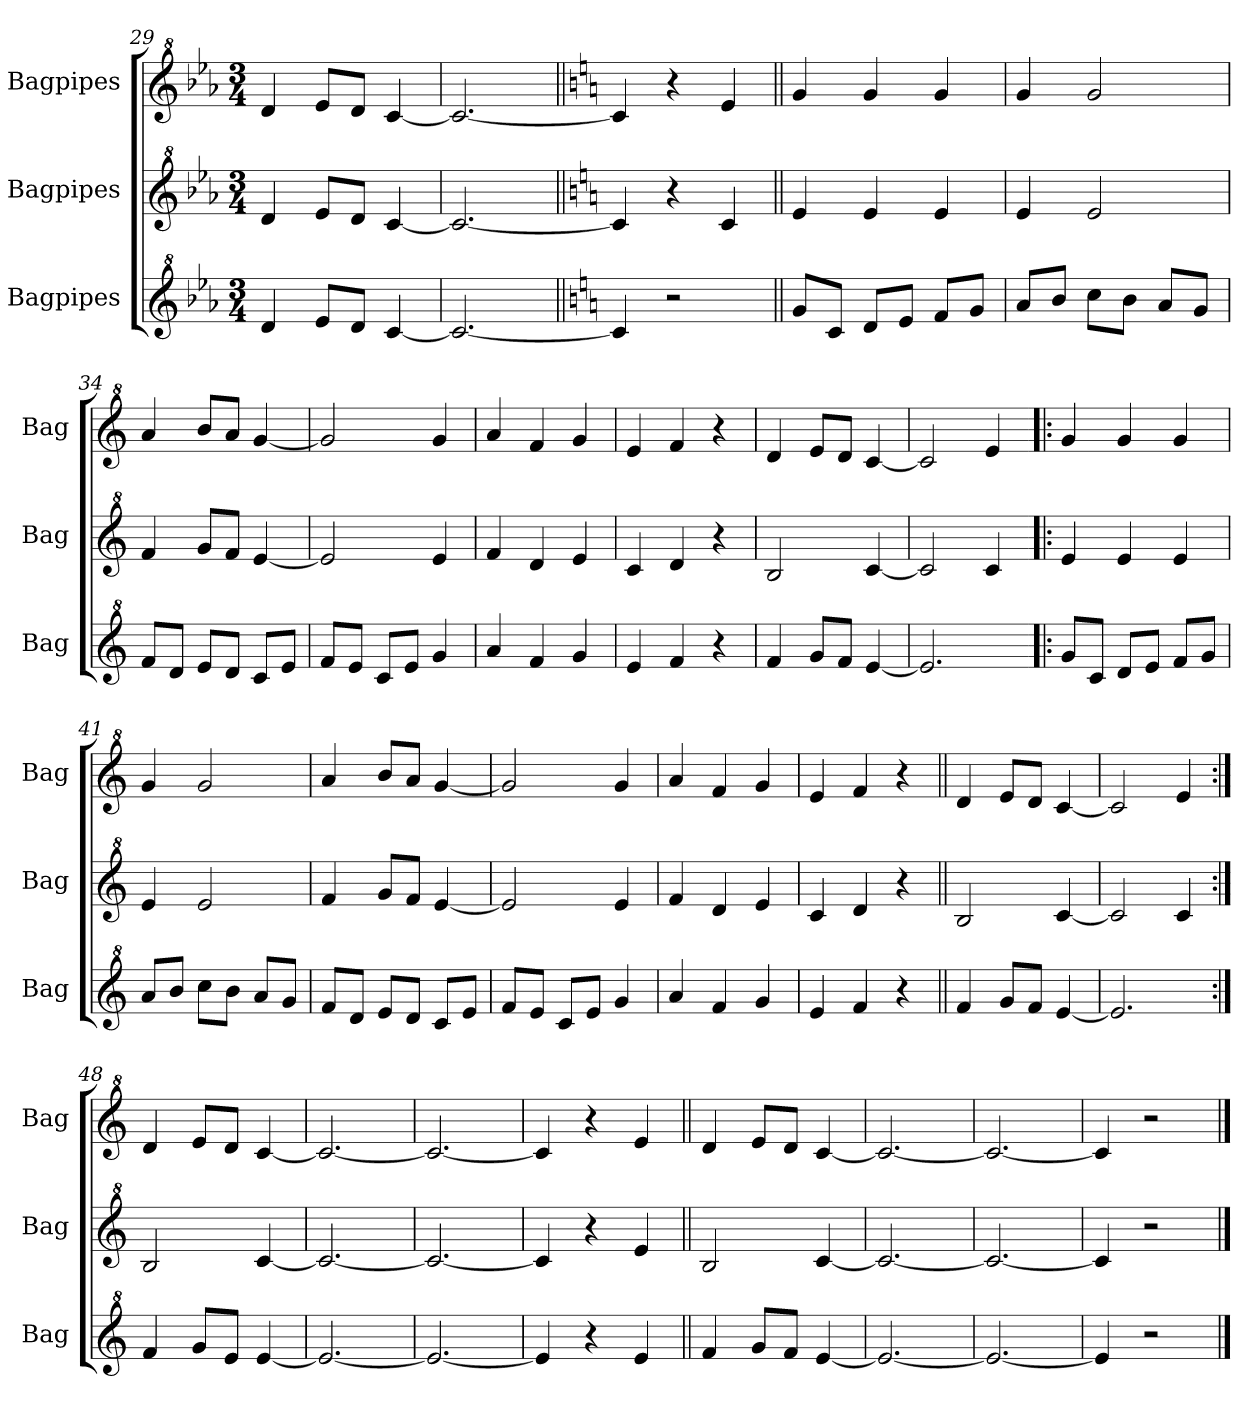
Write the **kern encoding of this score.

**kern	**kern	**kern
*part3	*part2	*part1
*staff3	*staff2	*staff1
*I"Bagpipes	*I"Bagpipes	*I"Bagpipes
*I'Bag	*I'Bag	*I'Bag
*clefG^2	*clefG^2	*clefG^2
*k[b-e-a-]	*k[b-e-a-]	*k[b-e-a-]
*E-:	*E-:	*E-:
*M3/4	*M3/4	*M3/4
=29	=29	=29
4dd/	4dd/	4dd/
8ee-/L	8ee-/L	8ee-/L
8dd/J	8dd/J	8dd/J
[4cc/	[4cc/	[4cc/
=30	=30	=30
2.cc/_	2.cc/_	2.cc/_
=31||	=31||	=31||
*k[]	*k[]	*k[]
*C:	*C:	*C:
4cc/]	4cc/]	4cc/]
2r	4r	4r
.	4cc/	4ee/
=32||	=32||	=32||
8gg/L	4ee/	4gg/
8cc/J	.	.
8dd/L	4ee/	4gg/
8ee/J	.	.
8ff/L	4ee/	4gg/
8gg/J	.	.
!!LO:LB:g=z
=33	=33	=33
8aa/L	4ee/	4gg/
8bb/J	.	.
8ccc\L	2ee/	2gg/
8bb\J	.	.
8aa/L	.	.
8gg/J	.	.
=34	=34	=34
8ff/L	4ff/	4aa/
8dd/J	.	.
8ee/L	8gg/L	8bb/L
8dd/J	8ff/J	8aa/J
8cc/L	[4ee/	[4gg/
8ee/J	.	.
=35	=35	=35
8ff/L	2ee/]	2gg/]
8ee/J	.	.
8cc/L	.	.
8ee/J	.	.
4gg/	4ee/	4gg/
=36	=36	=36
4aa/	4ff/	4aa/
4ff/	4dd/	4ff/
4gg/	4ee/	4gg/
=37	=37	=37
4ee/	4cc/	4ee/
4ff/	4dd/	4ff/
4r	4r	4r
=38	=38	=38
4ff/	2b/	4dd/
8gg/L	.	8ee/L
8ff/J	.	8dd/J
[4ee/	[4cc/	[4cc/
=39	=39	=39
2.ee/]	2cc/]	2cc/]
.	4cc/	4ee/
=40!|:	=40!|:	=40!|:
8gg/L	4ee/	4gg/
8cc/J	.	.
8dd/L	4ee/	4gg/
8ee/J	.	.
8ff/L	4ee/	4gg/
8gg/J	.	.
=41	=41	=41
8aa/L	4ee/	4gg/
8bb/J	.	.
8ccc\L	2ee/	2gg/
8bb\J	.	.
8aa/L	.	.
8gg/J	.	.
!!LO:PB:g=z
=42	=42	=42
8ff/L	4ff/	4aa/
8dd/J	.	.
8ee/L	8gg/L	8bb/L
8dd/J	8ff/J	8aa/J
8cc/L	[4ee/	[4gg/
8ee/J	.	.
=43	=43	=43
8ff/L	2ee/]	2gg/]
8ee/J	.	.
8cc/L	.	.
8ee/J	.	.
4gg/	4ee/	4gg/
=44	=44	=44
4aa/	4ff/	4aa/
4ff/	4dd/	4ff/
4gg/	4ee/	4gg/
=45	=45	=45
4ee/	4cc/	4ee/
4ff/	4dd/	4ff/
4r	4r	4r
=46||	=46||	=46||
4ff/	2b/	4dd/
8gg/L	.	8ee/L
8ff/J	.	8dd/J
[4ee/	[4cc/	[4cc/
=47	=47	=47
2.ee/]	2cc/]	2cc/]
.	4cc/	4ee/
=48:|!	=48:|!	=48:|!
4ff/	2b/	4dd/
8gg/L	.	8ee/L
8ee/J	.	8dd/J
[4ee/	[4cc/	[4cc/
=49	=49	=49
2.ee/_	2.cc/_	2.cc/_
=50	=50	=50
2.ee/_	2.cc/_	2.cc/_
=51	=51	=51
4ee/]	4cc/]	4cc/]
4r	4r	4r
4ee/	4ee/	4ee/
=52||	=52||	=52||
4ff/	2b/	4dd/
8gg/L	.	8ee/L
8ff/J	.	8dd/J
[4ee/	[4cc/	[4cc/
=53	=53	=53
2.ee/_	2.cc/_	2.cc/_
!!LO:LB:g=z
=54	=54	=54
2.ee/_	2.cc/_	2.cc/_
=55	=55	=55
4ee/]	4cc/]	4cc/]
2r	2r	2r
==	==	==
*-	*-	*-
